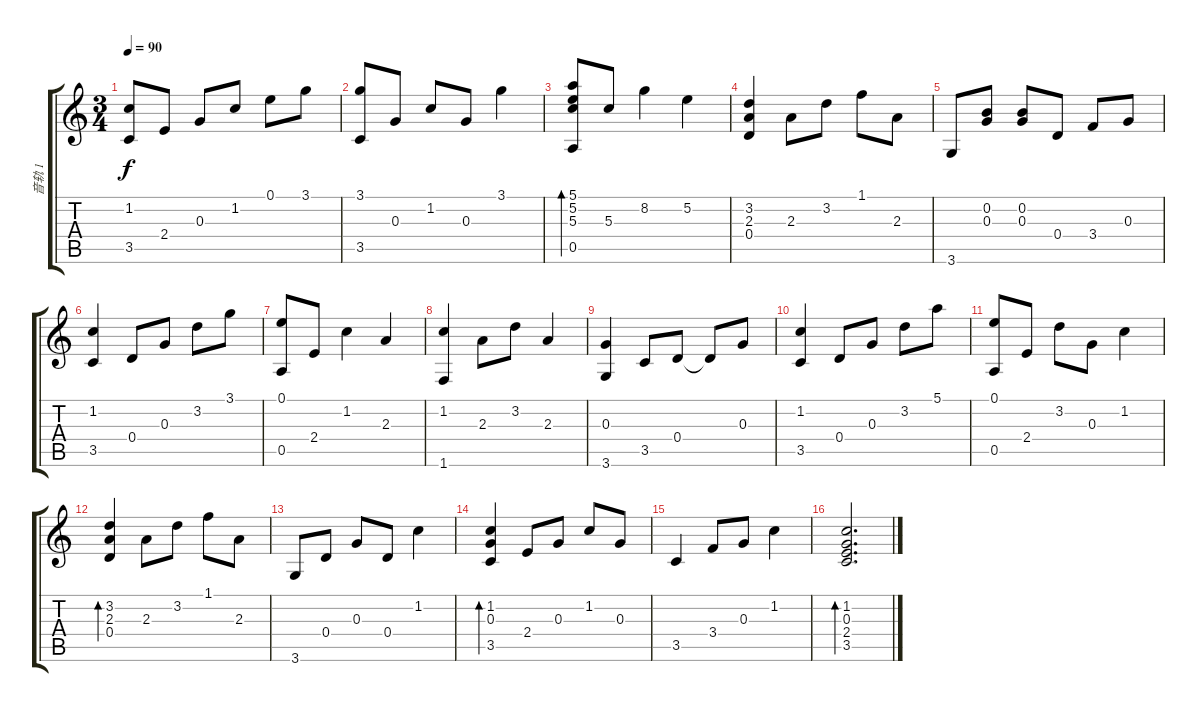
\track ("音轨 1" "音轨 1") {instrument acousticguitarsteel}
\staff {score tabs}
\tuning (E4 B3 G3 D3 A2 E2) {hide}
\ts (3 4)
\tempo 90
\clef g2
\ks c
(1.2 3.5).8{dy f} 2.4.8 0.3.8 1.2.8 0.1.8 3.1.8 |
(3.1 3.5).8 0.3.8 1.2.8 0.3.8 3.1.4 |
(5.1 5.2 5.3 0.5).8{bd 240} 5.3.8 8.2.4 5.2.4 |
(3.2 2.3 0.4).4 2.3.8 3.2.8 1.1.8 2.3.8 |
3.6.8 (0.2 0.3).8 (0.2 0.3).8 0.4.8 3.4.8 0.3.8 |
(1.2 3.5).4 0.4.8 0.3.8 3.2.8 3.1.8 |
(0.1 0.5).8 2.4.8 1.2.4 2.3.4 |
(1.2 1.6).4 2.3.8 3.2.8 2.3.4 |
(0.3 3.6).4 3.5.8 0.4.8 0.4{t}.8 0.3.8 |
(1.2 3.5).4 0.4.8 0.3.8 3.2.8 5.1.8 |
(0.1 0.5).8 2.4.8 3.2.8 0.3.8 1.2.4 |
(3.2 2.3 0.4).4{bd 240} 2.3.8 3.2.8 1.1.8 2.3.8 |
3.6.8 0.4.8 0.3.8 0.4.8 1.2.4 |
(1.2 0.3 3.5).4{bd 240} 2.4.8 0.3.8 1.2.8 0.3.8 |
3.5.4 3.4.8 0.3.8 1.2.4 |
(1.2 0.3 2.4 3.5).2{d bd 480}
